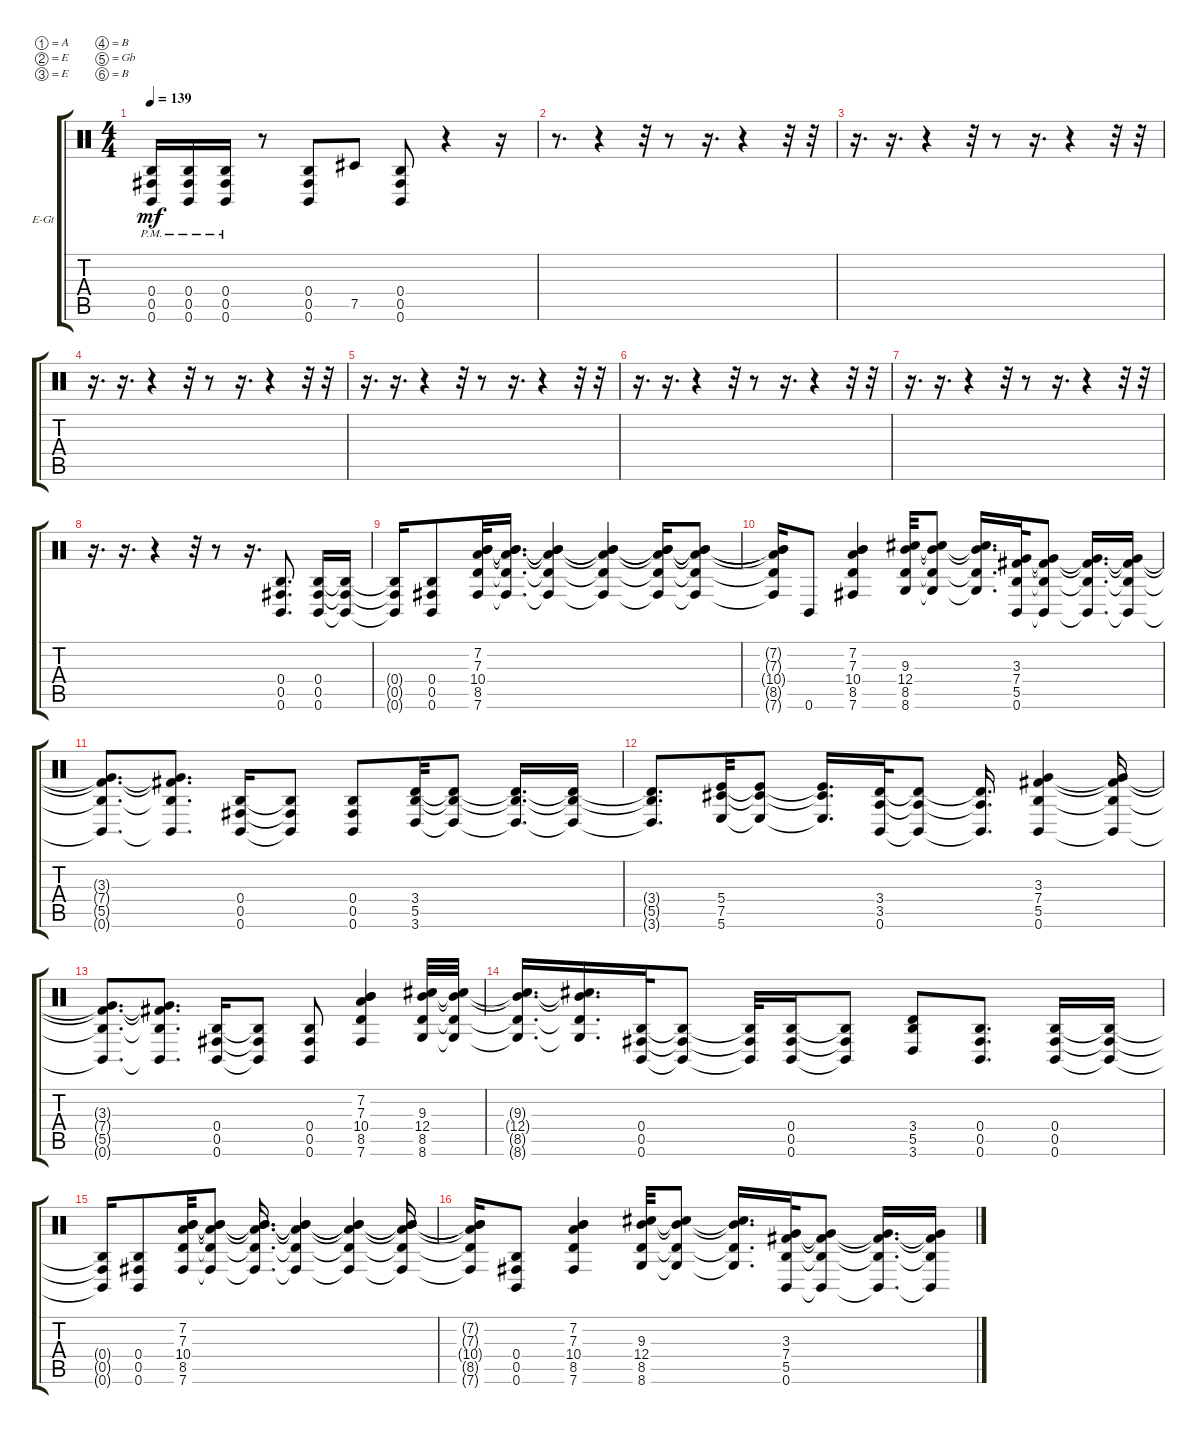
\bracketExtendMode groupsimilarinstruments
\firstSystemTrackNameOrientation horizontal
\otherSystemsTrackNameOrientation horizontal
\track ("Danny Guitar" "E-Gt") {instrument electricguitarclean}
\staff {score tabs}
\tuning (A3 E3 E3 B2 Gb2 B1)
\ts (4 4)
\tempo 139
\clef neutral
\scale
0.333333
\ks c
(0.6{pm} 0.4{pm} 0.5{pm}).16{dy mf} (0.6{pm} 0.5{pm} 0.4{pm}).16 (0.6{pm} 0.4{pm} 0.5{pm}).16 r.8 (0.6 0.5 0.4).8 7.5.8 (0.6 0.4 0.5).8 r.4 r.16 |
\scale
0.333333 r.8{d} r.4 r.32 r.8 r.16{d} r.4 r.32 r.32 |
\scale
0.333333 r.16{d} r.16{d} r.4 r.32 r.8 r.16{d} r.4 r.32 r.32 |
\scale
0.333333 r.16{d} r.16{d} r.4 r.32 r.8 r.16{d} r.4 r.32 r.32 |
\scale
0.333333 r.16{d} r.16{d} r.4 r.32 r.8 r.16{d} r.4 r.32 r.32 |
\scale
0.333333 r.16{d} r.16{d} r.4 r.32 r.8 r.16{d} r.4 r.32 r.32 |
\scale
0.333333 r.16{d} r.16{d} r.4 r.32 r.8 r.16{d} r.4 r.32 r.32 |
\scale
0.333333 r.16{d} r.16{d} r.4 r.32 r.8 r.16{d} (0.6 0.5 0.4).8{d} (0.6 0.4 0.5).16 (0.6{t} 0.5{t} 0.4{t}).16 |
\scale
0.333333 (0.6{t} 0.4{t} 0.5{t}).16 (0.6 0.5 0.4).8 (8.5 7.6 10.4 7.3 7.2).32 (7.6{t} 8.5{t} 10.4{t} 7.3{t} 7.2{t}).16{d} (7.6{t} 8.5{t} 10.4{t} 7.3{t} 7.2{t}).4 (7.2{t} 7.6{t} 8.5{t} 10.4{t} 7.3{t}).4 (7.2{t} 7.3{t} 10.4{t} 8.5{t} 7.6{t}).16 (7.2{t} 7.6{t} 8.5{t} 10.4{t} 7.3{t}).8 |
\scale
0.333333 (7.2{t} 7.3{t} 10.4{t} 8.5{t} 7.6{t}).16 0.6.8 (7.6 8.5 10.4 7.3 7.2).4 (8.6 8.5 12.4 9.3).32 (8.6{t} 8.5{t} 12.4{t} 9.3{t}).8 (8.6{t} 8.5{t} 12.4{t} 9.3{t}).16{d} (0.6 5.5 7.4 3.3).32 (0.6{t} 5.5{t} 7.4{t} 3.3{t}).8 (3.3{t} 7.4{t} 5.5{t} 0.6{t}).16{d} (0.6{t} 5.5{t} 7.4{t} 3.3{t}).16 |
\scale
0.333333 (3.3{t} 7.4{t} 5.5{t} 0.6{t}).8{d} (0.6{t} 5.5{t} 7.4{t} 3.3{t}).8{d} (0.6 0.5 0.4).16 (0.6{t} 0.5{t} 0.4{t}).8 (0.6 0.4 0.5).8 (3.6 5.5 3.4).32 (3.6{t} 5.5{t} 3.4{t}).8 (3.4{t} 5.5{t} 3.6{t}).16{d} (3.6{t} 5.5{t} 3.4{t}).16 |
\scale
0.333333 (3.4{t} 5.5{t} 3.6{t}).8{d} (5.6 7.5 5.4).32 (5.6{t} 7.5{t} 5.4{t}).8 (5.4{t} 7.5{t} 5.6{t}).16{d} (0.6 3.5 3.4).32 (0.6{t} 3.5{t} 3.4{t}).8 (3.4{t} 3.5{t} 0.6{t}).16{d} (0.6 5.5 7.4 3.3).4 (0.6{t} 5.5{t} 7.4{t} 3.3{t}).16 |
\scale
0.333333 (3.3{t} 7.4{t} 5.5{t} 0.6{t}).8{d} (0.6{t} 5.5{t} 7.4{t} 3.3{t}).8{d} (0.6 0.5 0.4).16 (0.6{t} 0.4{t} 0.5{t}).8 (0.6 0.5 0.4).8 (7.6 8.5 10.4 7.3 7.2).4 (8.6 8.5 12.4 9.3).32 (8.6{t} 8.5{t} 12.4{t} 9.3{t}).32 |
\scale
0.333333 (8.6{t} 8.5{t} 12.4{t} 9.3{t}).16{d} (8.6{t} 12.4{t} 9.3{t} 8.5{t}).16{d} (0.6 0.5 0.4).32 (0.6{t} 0.5{t} 0.4{t}).8 (0.6{t} 0.4{t} 0.5{t}).32 (0.6 0.5 0.4).16 (0.6{t} 0.4{t} 0.5{t}).8 (3.6 5.5 3.4).8 (0.6 0.5 0.4).8{d} (0.6 0.4 0.5).16 (0.6{t} 0.5{t} 0.4{t}).16 |
\scale
0.333333 (0.6{t} 0.4{t} 0.5{t}).16 (0.6 0.5 0.4).8 (7.6 8.5 10.4 7.3 7.2).32 (7.6{t} 8.5{t} 10.4{t} 7.3{t} 7.2{t}).8 (7.2{t} 7.3{t} 10.4{t} 8.5{t} 7.6{t}).16{d} (7.6{t} 8.5{t} 10.4{t} 7.3{t} 7.2{t}).4 (7.2{t} 7.3{t} 10.4{t} 8.5{t} 7.6{t}).4 (7.6{t} 8.5{t} 10.4{t} 7.3{t} 7.2{t}).16 |
\scale
0.333333 (7.2{t} 7.3{t} 10.4{t} 8.5{t} 7.6{t}).16 (0.6 0.5 0.4).8 (7.6 8.5 10.4 7.3 7.2).4 (8.6 8.5 12.4 9.3).32 (8.6{t} 8.5{t} 12.4{t} 9.3{t}).8 (8.6{t} 8.5{t} 12.4{t} 9.3{t}).16{d} (0.6 5.5 7.4 3.3).32 (0.6{t} 5.5{t} 7.4{t} 3.3{t}).8 (3.3{t} 7.4{t} 5.5{t} 0.6{t}).16{d} (0.6{t} 5.5{t} 7.4{t} 3.3{t}).16
